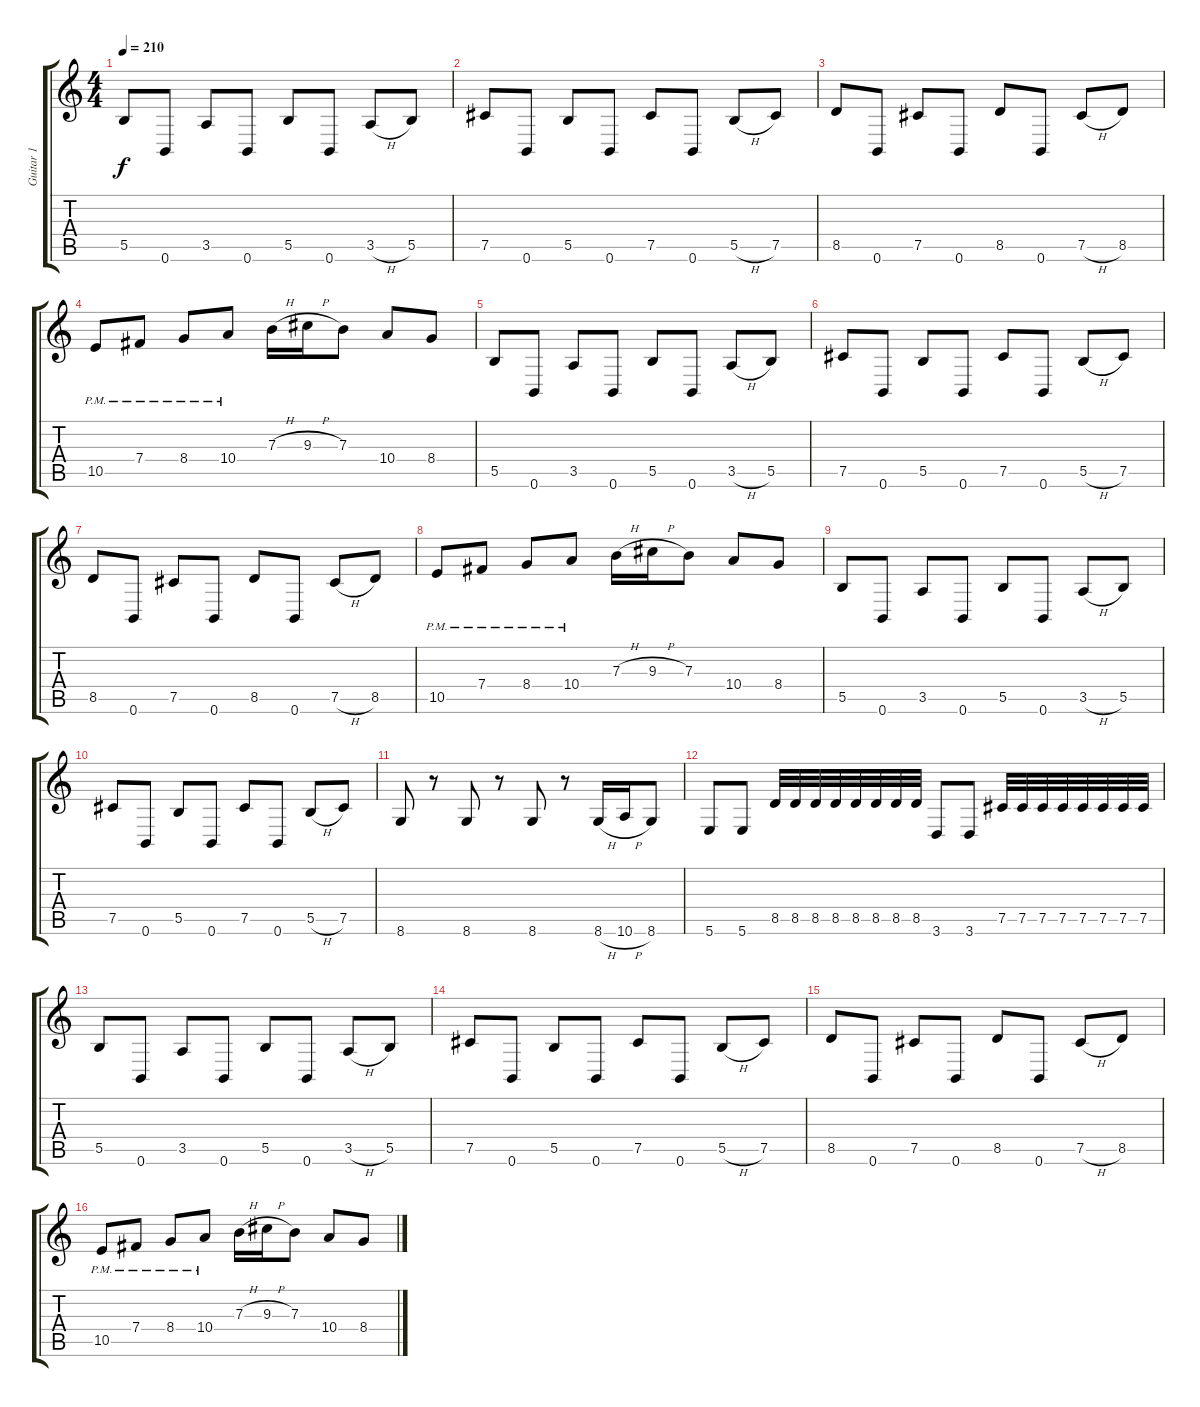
\track ("Guitar 1" "Guitar 1") {instrument distortionguitar}
\staff {score tabs}
\tuning (Db4 Ab3 E3 B2 Gb2 B1) {hide}
\ts (4 4)
\tempo 210
\clef g2
\ks c
5.5.8{dy f} 0.6.8 3.5.8 0.6.8 5.5.8 0.6.8 3.5{h}.8 5.5.8 |
7.5.8 0.6.8 5.5.8 0.6.8 7.5.8 0.6.8 5.5{h}.8 7.5.8 |
8.5.8 0.6.8 7.5.8 0.6.8 8.5.8 0.6.8 7.5{h}.8 8.5.8 |
10.5{pm}.8 7.4{pm}.8 8.4{pm}.8 10.4{pm}.8 7.3{h}.16 9.3{h}.16 7.3.8 10.4.8 8.4.8 |
5.5.8 0.6.8 3.5.8 0.6.8 5.5.8 0.6.8 3.5{h}.8 5.5.8 |
7.5.8 0.6.8 5.5.8 0.6.8 7.5.8 0.6.8 5.5{h}.8 7.5.8 |
8.5.8 0.6.8 7.5.8 0.6.8 8.5.8 0.6.8 7.5{h}.8 8.5.8 |
10.5{pm}.8 7.4{pm}.8 8.4{pm}.8 10.4{pm}.8 7.3{h}.16 9.3{h}.16 7.3.8 10.4.8 8.4.8 |
5.5.8 0.6.8 3.5.8 0.6.8 5.5.8 0.6.8 3.5{h}.8 5.5.8 |
7.5.8 0.6.8 5.5.8 0.6.8 7.5.8 0.6.8 5.5{h}.8 7.5.8 |
8.6.8 r.8 8.6.8 r.8 8.6.8 r.8 8.6{h}.16 10.6{h}.16 8.6.8 |
5.6.8 5.6.8 8.5.32 8.5.32 8.5.32 8.5.32 8.5.32 8.5.32 8.5.32 8.5.32 3.6.8 3.6.8 7.5.32 7.5.32 7.5.32 7.5.32 7.5.32 7.5.32 7.5.32 7.5.32 |
5.5.8 0.6.8 3.5.8 0.6.8 5.5.8 0.6.8 3.5{h}.8 5.5.8 |
7.5.8 0.6.8 5.5.8 0.6.8 7.5.8 0.6.8 5.5{h}.8 7.5.8 |
8.5.8 0.6.8 7.5.8 0.6.8 8.5.8 0.6.8 7.5{h}.8 8.5.8 |
10.5{pm}.8 7.4{pm}.8 8.4{pm}.8 10.4{pm}.8 7.3{h}.16 9.3{h}.16 7.3.8 10.4.8 8.4.8
